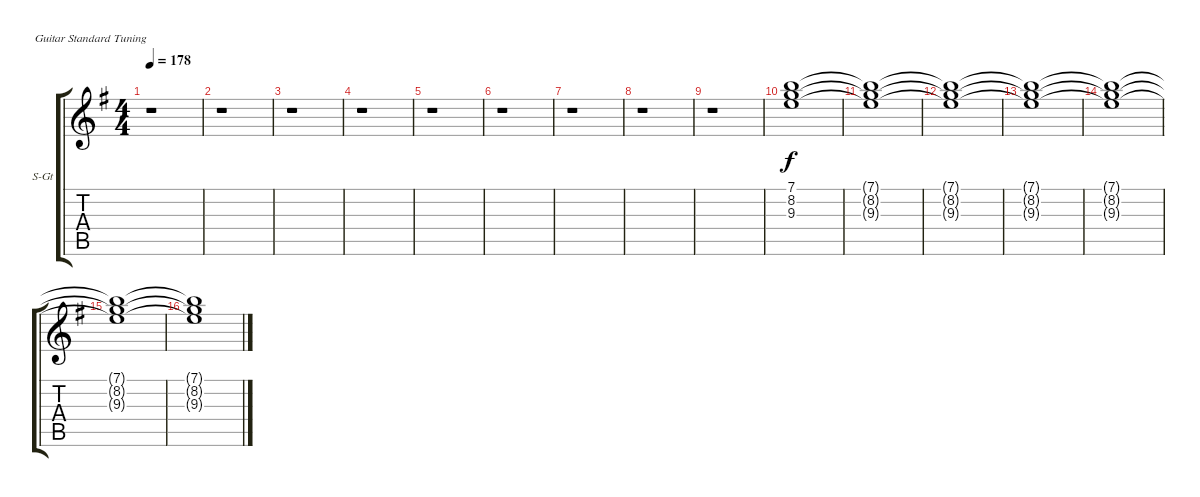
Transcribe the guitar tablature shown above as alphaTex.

\bracketExtendMode groupsimilarinstruments
\firstSystemTrackNameOrientation horizontal
\otherSystemsTrackNameOrientation horizontal
\track ("keyboards" "S-Gt") {instrument reedorgan}
\staff {score tabs}
\tuning (E4 B3 G3 D3 A2 E2)
\displaytranspose 12
\ts (4 4)
\tempo 178
\clef g2
\ks eminor
r.1{dy f} |
r.1 |
r.1 |
r.1 |
r.1 |
r.1 |
r.1 |
r.1 |
r.1 |
(7.1 8.2 9.3).1 |
(7.1{t} 8.2{t} 9.3{t}).1 |
(7.1{t} 8.2{t} 9.3{t}).1 |
(7.1{t} 8.2{t} 9.3{t}).1 |
(7.1{t} 8.2{t} 9.3{t}).1 |
(7.1{t} 8.2{t} 9.3{t}).1 |
(7.1{t} 8.2{t} 9.3{t}).1
